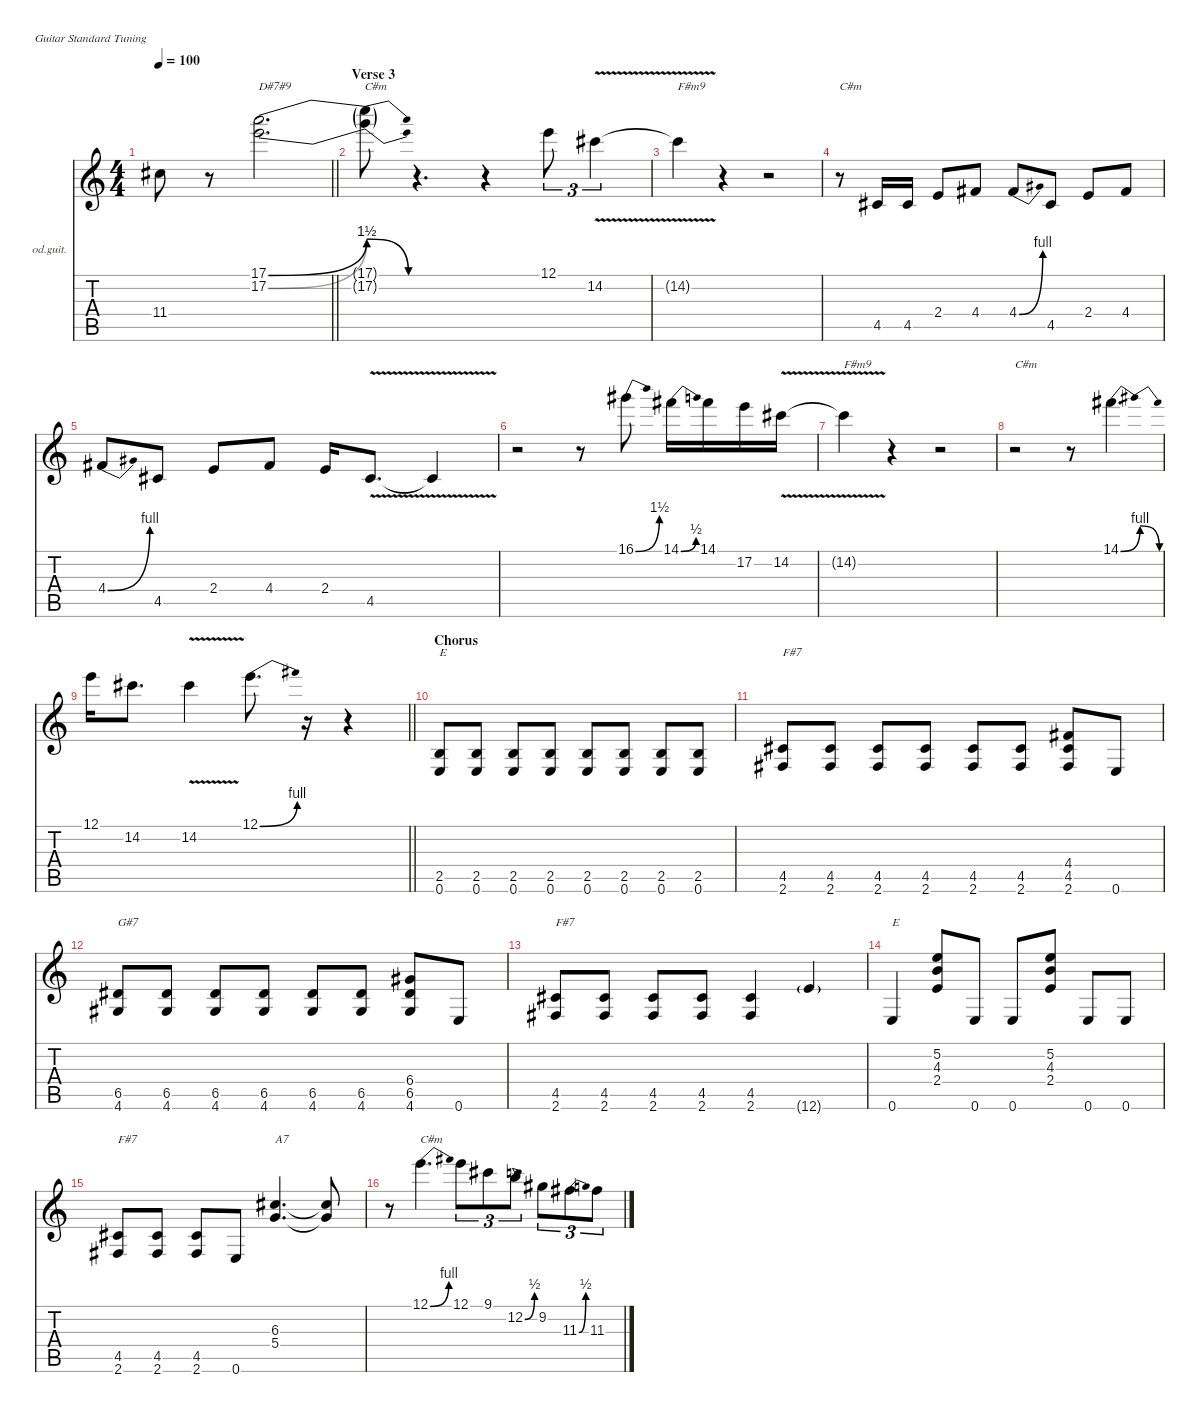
\defaultSystemsLayout 4
\hideDynamics
\bracketExtendMode nobrackets
\firstSystemTrackNameOrientation horizontal
\otherSystemsTrackNameOrientation horizontal
\track ("Lead" "od.guit.") {instrument overdrivenguitar}
\staff {score tabs}
\tuning (E4 B3 G3 D3 A2 E2)
\ts (4 4)
\tempo 100
\clef g2
\barLineRight lightlight
\ks c
11.4{acc #}.8{dy ff} r.8 (17.1{be (bend 0 0 60 6)} 17.2{be (bend 0 0 60 6)}).2{d txt "D#7#9"} |
\section ("" "Verse 3")
(17.1{be (release 0 6 60 0) t} 17.2{be (release 0 6 60 0) t}).8{txt "C#m" dy f} r.4{d} r.4 12.1.8{tu (3 2)} 14.2{v acc #}.4{tu (3 2)} |
14.2{v t acc #}.4{txt "F#m9"} r.4 r.2 |
r.8{txt "C#m"} 4.5{acc #}.16 4.5{acc #}.16 2.4.8 4.4{acc #}.8 4.4{be (bend 0 0 30 4) acc #}.8 4.5{acc #}.8 2.4.8 4.4{acc #}.8 |
4.4{be (bend 0 0 30 4) acc #}.8 4.5{acc #}.8 2.4.8 4.4{acc #}.8 2.4.16 4.5{v acc #}.8{d} 4.5{v t acc #}.4 |
r.2 r.8 16.1{be (bend 0 0 30 6) acc #}.8 14.1{be (bend 0 0 30 2) acc #}.16 14.1{acc #}.16 17.2.16 14.2{v acc #}.16 |
14.2{v t acc #}.4{txt "F#m9"} r.4 r.2 |
r.2{txt "C#m"} r.8 14.1{be (bendrelease 0 0 9.999999599999999 4 30 4 60 0) acc #}.4{d} |
\barLineRight lightlight
12.1.16 14.2{acc #}.8{d} 14.2{v acc #}.4 12.1{be (bend 0 0 45 4)}.8{d} r.16 r.4 |
\section ("" "Chorus")
(2.5 0.6).8{txt "E"} (2.5 0.6).8 (2.5 0.6).8 (2.5 0.6).8 (2.5 0.6).8 (2.5 0.6).8 (2.5 0.6).8 (2.5 0.6).8 |
(4.5{acc #} 2.6{acc #}).8{txt "F#7"} (4.5{acc #} 2.6{acc #}).8 (4.5{acc #} 2.6{acc #}).8 (4.5{acc #} 2.6{acc #}).8 (4.5{acc #} 2.6{acc #}).8 (4.5{acc #} 2.6{acc #}).8 (4.4{acc #} 4.5{acc #} 2.6{acc #}).8 0.6.8 |
(6.5{acc #} 4.6{acc #}).8{txt "G#7"} (6.5{acc #} 4.6{acc #}).8 (6.5{acc #} 4.6{acc #}).8 (6.5{acc #} 4.6{acc #}).8 (6.5{acc #} 4.6{acc #}).8 (6.5{acc #} 4.6{acc #}).8 (6.4{acc #} 6.5{acc #} 4.6{acc #}).8 0.6.8 |
(4.5{acc #} 2.6{acc #}).8{txt "F#7"} (4.5{acc #} 2.6{acc #}).8 (4.5{acc #} 2.6{acc #}).8 (4.5{acc #} 2.6{acc #}).8 (4.5{acc #} 2.6{acc #}).4 12.6{g}.4{dy mf} |
0.6.4{txt "E" dy f} (5.2 4.3 2.4).8 0.6.8 0.6.8 (5.2 4.3 2.4).8 0.6.8 0.6.8 |
(4.5{acc #} 2.6{acc #}).8{txt "F#7"} (4.5{acc #} 2.6{acc #}).8 (4.5{acc #} 2.6{acc #}).8 0.6.8 (6.3{acc #} 5.4).4{d txt "A7"} (6.3{t acc #} 5.4{t}).8 |
r.8 12.1{be (bend 0 0 15 4)}.4{d txt "C#m"} 12.1.8{tu (3 2)} 9.1{acc #}.8{tu (3 2)} 12.2{be (bend 0 0 30 2)}.8{tu (3 2)} 9.2{acc #}.8{tu (3 2)} 11.3{be (bend 0 0 30 2) acc #}.8{tu (3 2)} 11.3{acc #}.8{tu (3 2)}
